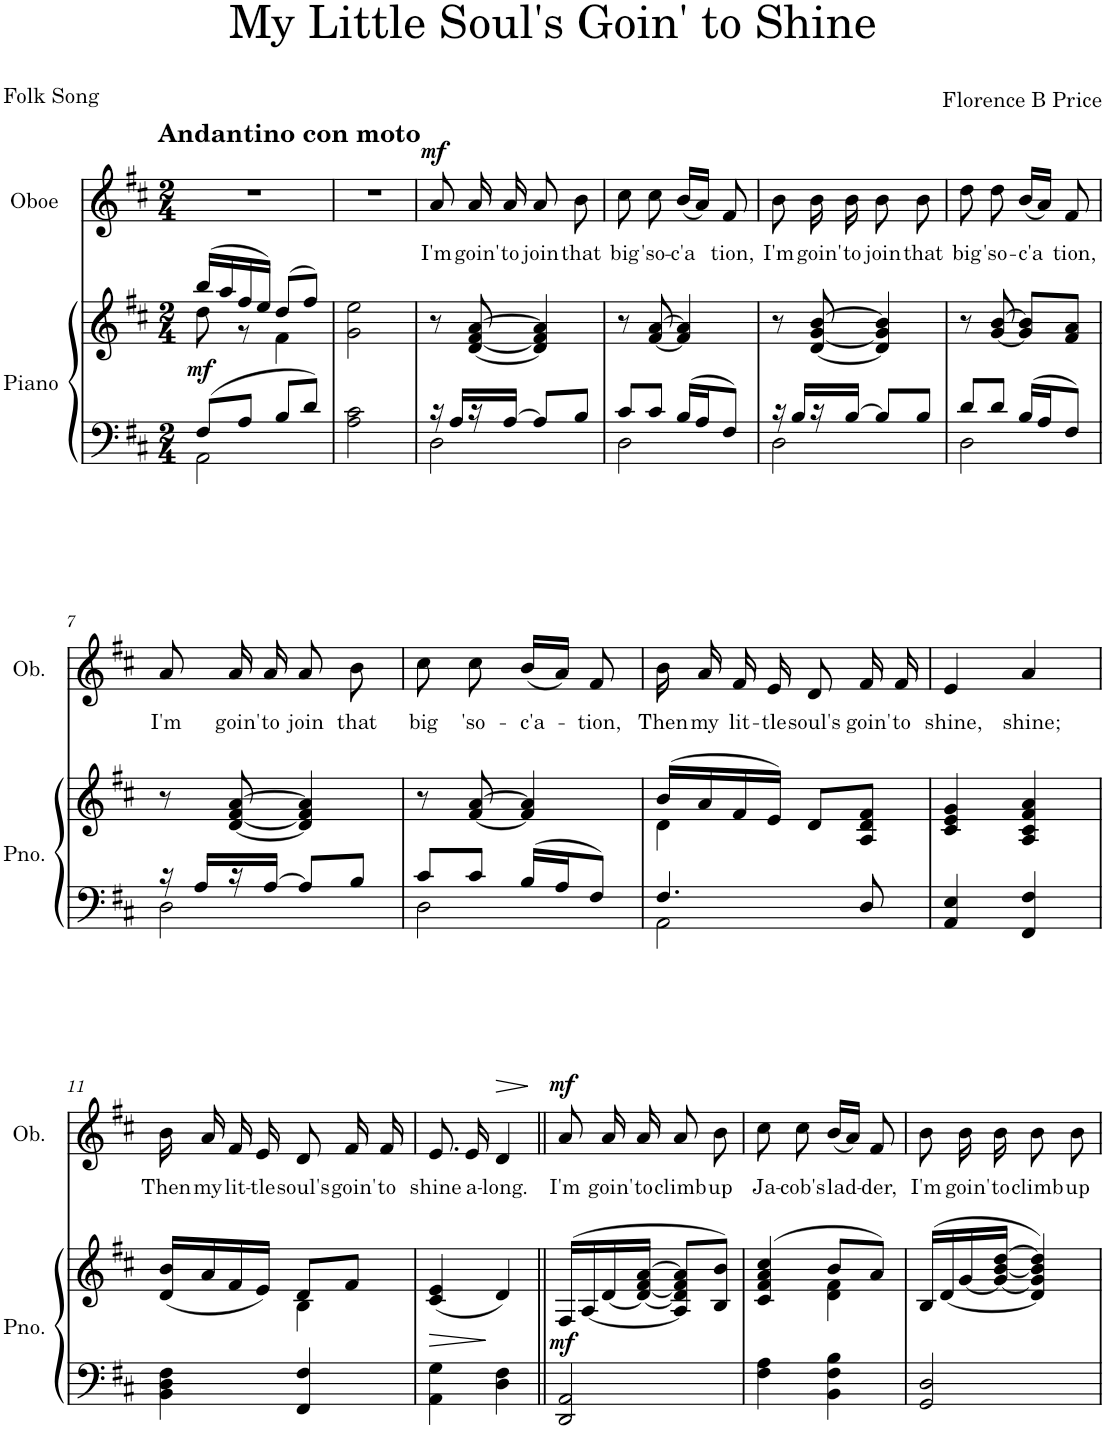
**kern	**kern	**dynam	**kern	**text	**dynam
*part2	*part2	*part2	*part1	*part1	*part1
*staff3	*staff2	*staff2/3	*staff1	*staff1	*staff1
*I"Piano	*	*	*I"Oboe	*	*
*I'Pno.	*	*	*I'Ob.	*	*
*clefF4	*clefG2	*	*clefG2	*	*
*k[f#c#]	*k[f#c#]	*	*k[f#c#]	*	*
*M2/4	*M2/4	*	*M2/4	*	*
=1	=1	=1	=1	=1	=1
*^	*^	*	*	*	*
!	!	!	!	!	!LO:TX:a:B:t=Andantino con moto	!	!
!	!	!	!	!LO:DY:b	!	!	!
8F#/L	2AA\	(16bb/LL	8dd\	mf	2r	.	.
.	.	16aa/	.	.	.	.	.
8A/J	.	16ff#/	8r	.	.	.	.
.	.	16ee/JJ)	.	.	.	.	.
8B/L	.	(8dd/L	4f#\	.	.	.	.
8d/J	.	8ff#/J)	.	.	.	.	.
*v	*v	*	*	*	*	*	*
*	*v	*v	*	*	*	*
=2	=2	=2	=2	=2	=2
2A\ 2c#\	2g\ 2ee\	.	2r	.	.
=3	=3	=3	=3	=3	=3
*^	*	*	*	*	*
!	!	!	!	!	!LO:LY:b	!LO:DY:a
16r	2D\	8r	.	8a/	I'm	mf
16A/LL	.	.	.	.	.	.
!	!	!	!	!	!LO:LY:b	!
16r	.	[8d/ [8f#/ [8a/	.	16a/	goin'	.
!	!	!	!	!	!LO:LY:b	!
[16A/JJ	.	.	.	16a/	to	.
!	!	!	!	!	!LO:LY:b	!
8A/L]	.	4d/] 4f#/] 4a/]	.	8a/	join	.
!	!	!	!	!	!LO:LY:b	!
8B/J	.	.	.	8b\	that	.
=4	=4	=4	=4	=4	=4	=4
!	!	!	!	!	!LO:LY:b	!
8c#/L	2D\	8r	.	8cc#\	big	.
!	!	!	!	!	!LO:LY:b	!
8c#/J	.	[8f#/ [8a/	.	8cc#\	'so-	.
!	!	!	!	!	!LO:LY:b	!
16B/LL	.	4f#/] 4a/]	.	(16b/LL	-c'a	.
16A/J	.	.	.	16a/JJ)	.	.
!	!	!	!	!	!LO:LY:b	!
8F#/J	.	.	.	8f#/	tion,	.
=5	=5	=5	=5	=5	=5	=5
!	!	!	!	!	!LO:LY:b	!
16r	2D\	8r	.	8b\	I'm	.
16B/LL	.	.	.	.	.	.
!	!	!	!	!	!LO:LY:b	!
16r	.	[8d/ [8g/ [8b/	.	16b\	goin'	.
!	!	!	!	!	!LO:LY:b	!
[16B/JJ	.	.	.	16b\	to	.
!	!	!	!	!	!LO:LY:b	!
8B/L]	.	4d/] 4g/] 4b/]	.	8b\	join	.
!	!	!	!	!	!LO:LY:b	!
8B/J	.	.	.	8b\	that	.
=6	=6	=6	=6	=6	=6	=6
!	!	!	!	!	!LO:LY:b	!
8d/L	2D\	8r	.	8dd\	big	.
!	!	!	!	!	!LO:LY:b	!
8d/J	.	[8g/ [8b/	.	8dd\	'so-	.
!	!	!	!	!	!LO:LY:b	!
16B/LL	.	8g/] 8b/]L	.	(16b/LL	-c'a	.
16A/J	.	.	.	16a/JJ)	.	.
!	!	!	!	!	!LO:LY:b	!
8F#/J	.	8f#/ 8a/J	.	8f#/	tion,	.
!!LO:LB:g=z
=7	=7	=7	=7	=7	=7	=7
!	!	!	!	!	!LO:LY:b	!
16r	2D\	8r	.	8a/	I'm	.
16A/LL	.	.	.	.	.	.
!	!	!	!	!	!LO:LY:b	!
16r	.	[8d/ [8f#/ [8a/	.	16a/	goin'	.
!	!	!	!	!	!LO:LY:b	!
[16A/JJ	.	.	.	16a/	to	.
!	!	!	!	!	!LO:LY:b	!
8A/L]	.	4d/] 4f#/] 4a/]	.	8a/	join	.
!	!	!	!	!	!LO:LY:b	!
8B/J	.	.	.	8b\	that	.
=8	=8	=8	=8	=8	=8	=8
!	!	!	!	!	!LO:LY:b	!
8c#/L	2D\	8r	.	8cc#\	big	.
!	!	!	!	!	!LO:LY:b	!
8c#/J	.	[8f#/ [8a/	.	8cc#\	'so-	.
!	!	!	!	!	!LO:LY:b	!
16B/LL	.	4f#/] 4a/]	.	(16b/LL	-c'a-	.
16A/J	.	.	.	16a/JJ)	.	.
!	!	!	!	!	!LO:LY:b	!
8F#/J	.	.	.	8f#/	-tion,	.
=9	=9	=9	=9	=9	=9	=9
*	*	*^	*	*	*	*
!	!	!	!	!	!	!LO:LY:b	!
4.F#/	2AA\	(16b/LL	4d\	.	16b\	Then	.
!	!	!	!	!	!	!LO:LY:b	!
.	.	16a/	.	.	16a/	my	.
!	!	!	!	!	!	!LO:LY:b	!
.	.	16f#/	.	.	16f#/	lit-	.
!	!	!	!	!	!	!LO:LY:b	!
.	.	16e/JJ)	.	.	16e/	-tle	.
!	!	!	!	!	!	!LO:LY:b	!
.	.	8d/L	4ryy	.	8d/	soul's	.
!	!	!	!	!	!	!LO:LY:b	!
8D/	.	8A/ 8d/ 8f#/J	.	.	16f#/	goin'	.
!	!	!	!	!	!	!LO:LY:b	!
.	.	.	.	.	16f#/	to	.
*v	*v	*	*	*	*	*	*
*	*v	*v	*	*	*	*
=10	=10	=10	=10	=10	=10
!	!	!	!	!LO:LY:b	!
4AA/ 4E/	4c#/ 4e/ 4g/	.	4e/	shine,	.
!	!	!	!	!LO:LY:b	!
4FF#/ 4F#/	4A/ 4c#/ 4f#/ 4a/	.	4a/	shine;	.
!!LO:LB:g=z
=11	=11	=11	=11	=11	=11
*	*^	*	*	*	*
!	!	!	!	!	!LO:LY:b	!
4BB\ 4D\ 4F#\	(16d/ 16b/LL	4ryy	.	16b\	Then	.
!	!	!	!	!	!LO:LY:b	!
.	16a/	.	.	16a/	my	.
!	!	!	!	!	!LO:LY:b	!
.	16f#/	.	.	16f#/	lit-	.
!	!	!	!	!	!LO:LY:b	!
.	16e/JJ)	.	.	16e/	-tle	.
!	!	!	!	!	!LO:LY:b	!
4FF#/ 4F#/	8d/L	4B\	.	8d/	soul's	.
!	!	!	!	!	!LO:LY:b	!
.	8f#/J	.	.	16f#/	goin'	.
!	!	!	!	!	!LO:LY:b	!
.	.	.	.	16f#/	to	.
*	*v	*v	*	*	*	*
=12	=12	=12	=12	=12	=12
!	!	!LO:HP:b	!	!LO:LY:b	!
4AA\ 4G\	(4c#/ 4e/	>	8.e/	shine	.
!	!	!	!	!LO:LY:b	!
.	.	.	16e/	a-	.
!	!	!	!	!LO:LY:b	!LO:HP:b
4D\ 4F#\	4d/)	]	4d/	-long.	>
.	.	.	.	.	]
=13||	=13||	=13||	=13||	=13||	=13||
!	!	!LO:DY:b	!	!LO:LY:b	!LO:DY:a
2DD/ 2AA/	(>16F#/LL	mf	8a/	I'm	mf
.	[16A/	.	.	.	.
!	!	!	!	!LO:LY:b	!
.	[16d/	.	16a/	goin'	.
!	!	!	!	!LO:LY:b	!
.	16d/_ [16f#/ [16a/JJ	.	16a/	to	.
!	!	!	!	!LO:LY:b	!
.	8A/] 8d/] 8f#/] 8a/]L	.	8a/	climb	.
!	!	!	!	!LO:LY:b	!
.	8B/ 8b/J)	.	8b\	up	.
=14	=14	=14	=14	=14	=14
*	*^	*	*	*	*
!	!	!	!	!	!LO:LY:b	!
4F#\ 4A\	(4c#/ 4f#/ 4a/ 4cc#/	4ryy	.	8cc#\	Ja-	.
!	!	!	!	!	!LO:LY:b	!
.	.	.	.	8cc#\	-cob's	.
!	!	!	!	!	!LO:LY:b	!
4BB\ 4F#\ 4B\	8b/L	4d\ 4f#\	.	(16b/LL	lad-	.
.	.	.	.	16a/JJ)	.	.
!	!	!	!	!	!LO:LY:b	!
.	8a/J)	.	.	8f#/	-der,	.
*	*v	*v	*	*	*	*
=15	=15	=15	=15	=15	=15
!	!	!	!	!LO:LY:b	!
2GG/ 2D/	(>16B/LL	.	8b\	I'm	.
.	[16d/	.	.	.	.
!	!	!	!	!LO:LY:b	!
.	[16g/	.	16b\	goin'	.
!	!	!	!	!LO:LY:b	!
.	16g/_ [16b/ [16dd/JJ	.	16b\	to	.
!	!	!	!	!LO:LY:b	!
.	4d/] 4g/] 4b/] 4dd/])	.	8b\	climb	.
!	!	!	!	!LO:LY:b	!
.	.	.	8b\	up	.
=	=	=	=	=	=
*-	*-	*-	*-	*-	*-
